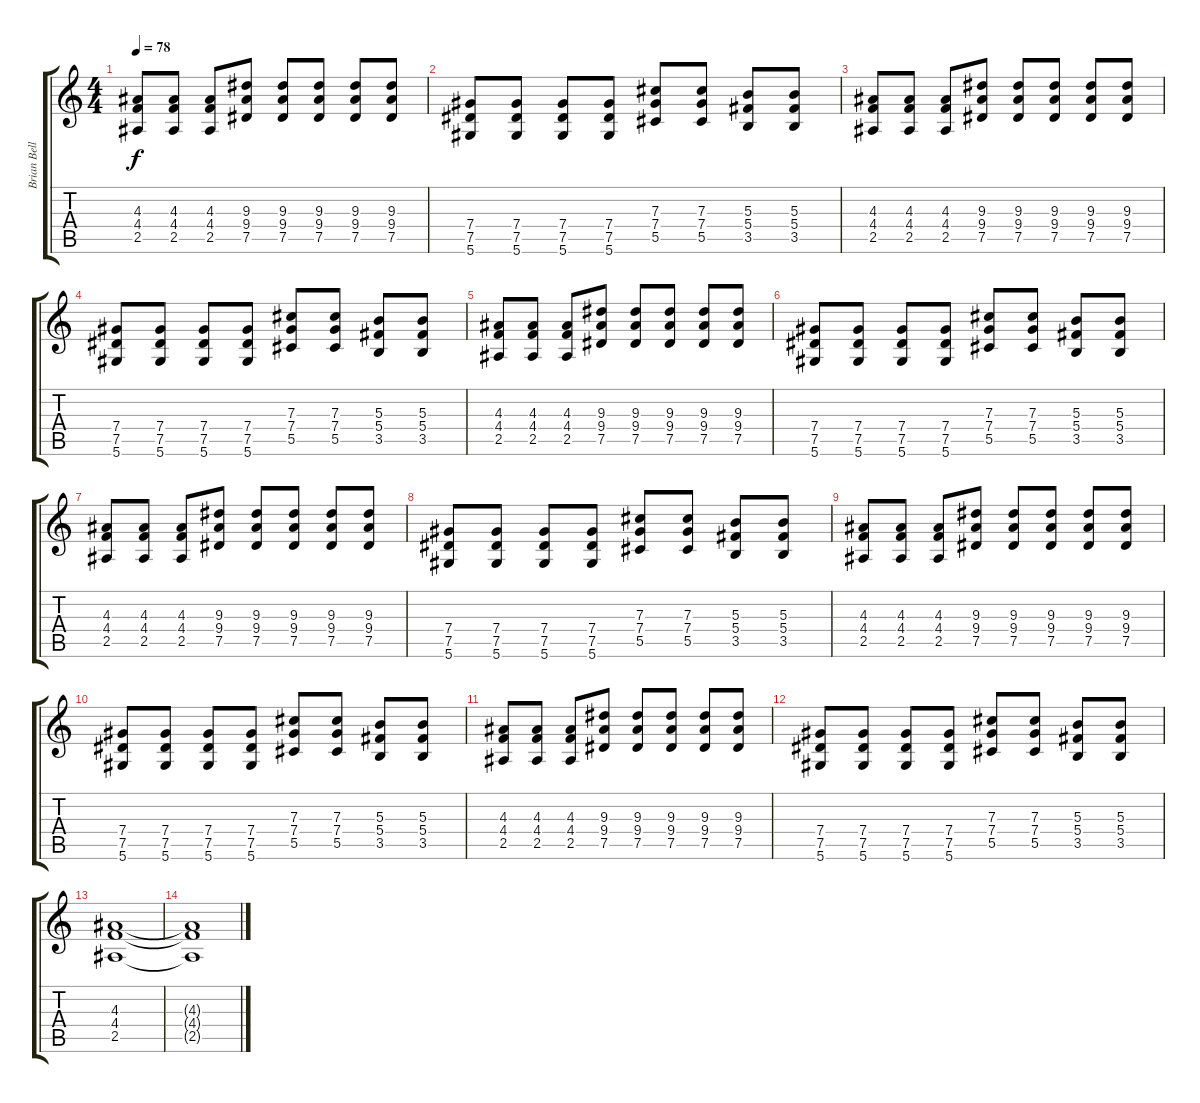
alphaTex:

\track ("Brian Bell" "Brian Bell") {instrument distortionguitar}
\staff {score tabs}
\tuning (Eb4 Bb3 Gb3 Db3 Ab2 Eb2) {hide}
\ts (4 4)
\tempo 78
\clef g2
\ks c
(4.3 4.4 2.5).8{dy f} (4.3 4.4 2.5).8 (4.3 4.4 2.5).8 (9.3 9.4 7.5).8 (9.3 9.4 7.5).8 (9.3 9.4 7.5).8 (9.3 9.4 7.5).8 (9.3 9.4 7.5).8 |
(7.4 7.5 5.6).8 (7.4 7.5 5.6).8 (7.4 7.5 5.6).8 (7.4 7.5 5.6).8 (7.3 7.4 5.5).8 (7.3 7.4 5.5).8 (5.3 5.4 3.5).8 (5.3 5.4 3.5).8 |
(4.3 4.4 2.5).8 (4.3 4.4 2.5).8 (4.3 4.4 2.5).8 (9.3 9.4 7.5).8 (9.3 9.4 7.5).8 (9.3 9.4 7.5).8 (9.3 9.4 7.5).8 (9.3 9.4 7.5).8 |
(7.4 7.5 5.6).8 (7.4 7.5 5.6).8 (7.4 7.5 5.6).8 (7.4 7.5 5.6).8 (7.3 7.4 5.5).8 (7.3 7.4 5.5).8 (5.3 5.4 3.5).8 (5.3 5.4 3.5).8 |
(4.3 4.4 2.5).8 (4.3 4.4 2.5).8 (4.3 4.4 2.5).8 (9.3 9.4 7.5).8 (9.3 9.4 7.5).8 (9.3 9.4 7.5).8 (9.3 9.4 7.5).8 (9.3 9.4 7.5).8 |
(7.4 7.5 5.6).8 (7.4 7.5 5.6).8 (7.4 7.5 5.6).8 (7.4 7.5 5.6).8 (7.3 7.4 5.5).8 (7.3 7.4 5.5).8 (5.3 5.4 3.5).8 (5.3 5.4 3.5).8 |
(4.3 4.4 2.5).8 (4.3 4.4 2.5).8 (4.3 4.4 2.5).8 (9.3 9.4 7.5).8 (9.3 9.4 7.5).8 (9.3 9.4 7.5).8 (9.3 9.4 7.5).8 (9.3 9.4 7.5).8 |
(7.4 7.5 5.6).8 (7.4 7.5 5.6).8 (7.4 7.5 5.6).8 (7.4 7.5 5.6).8 (7.3 7.4 5.5).8 (7.3 7.4 5.5).8 (5.3 5.4 3.5).8 (5.3 5.4 3.5).8 |
(4.3 4.4 2.5).8 (4.3 4.4 2.5).8 (4.3 4.4 2.5).8 (9.3 9.4 7.5).8 (9.3 9.4 7.5).8 (9.3 9.4 7.5).8 (9.3 9.4 7.5).8 (9.3 9.4 7.5).8 |
(7.4 7.5 5.6).8 (7.4 7.5 5.6).8 (7.4 7.5 5.6).8 (7.4 7.5 5.6).8 (7.3 7.4 5.5).8 (7.3 7.4 5.5).8 (5.3 5.4 3.5).8 (5.3 5.4 3.5).8 |
(4.3 4.4 2.5).8 (4.3 4.4 2.5).8 (4.3 4.4 2.5).8 (9.3 9.4 7.5).8 (9.3 9.4 7.5).8 (9.3 9.4 7.5).8 (9.3 9.4 7.5).8 (9.3 9.4 7.5).8 |
(7.4 7.5 5.6).8 (7.4 7.5 5.6).8 (7.4 7.5 5.6).8 (7.4 7.5 5.6).8 (7.3 7.4 5.5).8 (7.3 7.4 5.5).8 (5.3 5.4 3.5).8 (5.3 5.4 3.5).8 |
(4.3 4.4 2.5).1 |
(4.3{t} 4.4{t} 2.5{t}).1
